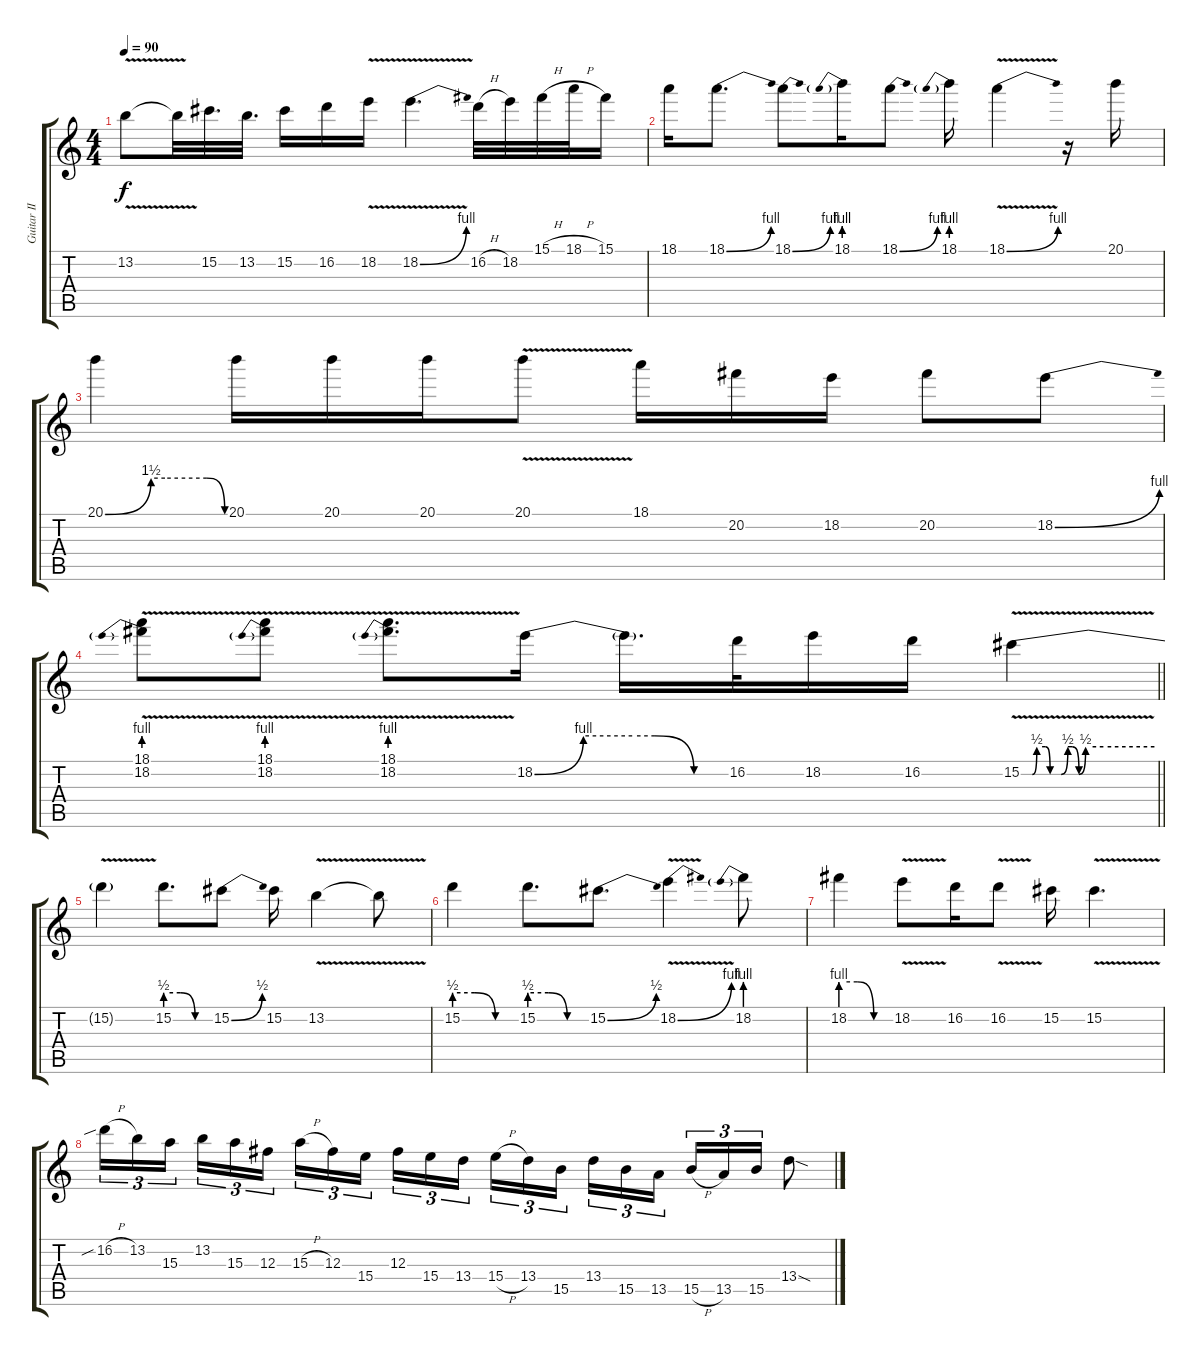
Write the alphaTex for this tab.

\track ("Guitar II (Ron Thal/Buckethead)" "Guitar II ") {instrument overdrivenguitar}
\staff {score tabs}
\tuning (Eb4 Bb3 Gb3 Db3 Ab2 Eb2) {hide}
\ts (4 4)
\tempo 90
\clef g2
\ks c
13.2{v}.8{dy f} 13.2{t}.32 15.2.32{d} 13.2.32{d} 15.2.16 16.2.16 18.2{v}.16 18.2{be (bend 0 0 60 4) v}.4{d} 16.2{h}.32 18.2.32 15.1{h}.32 18.1{h}.32 15.1.16 |
18.1.16 18.1{be (bend 0 0 60 4)}.8{d} 18.1{be (bend 0 0 60 4)}.8 18.1{be (prebend 0 4 60 4)}.16 18.1{be (bend 0 0 60 4)}.8 18.1{be (prebend 0 4 60 4)}.16 18.1{be (bend 0 0 60 4) v}.4 r.16 20.1.16 |
20.1{be (custom 0 0 23 6 30 6 51 6 60 0)}.4 20.1.16 20.1.16 20.1.16 20.1{v}.8 18.1.16 20.2.16 18.2.16 20.2.8 18.2{be (bend 0 0 60 4)}.8 |
\barLineRight lightlight
(18.1 18.2{be (prebend 0 4 60 4) v}).8 (18.1 18.2{be (prebend 0 4 60 4) v}).8 (18.1 18.2{be (prebend 0 4 60 4) v}).8{d} 18.2{be (custom 0 0 15 4 30 4 37 4 49 0 55 0 60 0)}.16 18.2{t}.16{d} 16.2.32 18.2.16 16.2.16 15.2{be (custom 0 0 3 0 5 0 7 2 11 2 13 0 15 0 18 0 21 2 23 2 26 0 29 2 37 2 60 2) v}.4 |
15.2{t}.4{volume 13} 15.2{be (custom 0 2 20 2 40 0 60 0)}.8{d} 15.2{be (bend 0 0 60 2)}.8 15.2.16 13.2{v}.4 13.2{t}.8 |
15.2{be (custom 0 2 20 2 40 0 60 0)}.4 15.2{be (custom 0 2 20 2 40 0 60 0)}.8{d} 15.2{be (bend 0 0 60 2)}.8{d} 18.2{be (bend 0 0 60 4) v}.4 18.2{be (prebend 0 4 60 4)}.8 |
18.2{be (custom 0 4 20 4 40 0 60 0)}.4 18.2{v}.8 16.2.16 16.2{v}.8 15.2.16 15.2{v}.4{d} |
16.2{sib h}.16{tu (3 2)} 13.2.16{tu (3 2)} 15.3.16{tu (3 2) beam splitsecondary} 13.2.16{tu (3 2)} 15.3.16{tu (3 2)} 12.3.16{tu (3 2)} 15.3{h}.16{tu (3 2)} 12.3.16{tu (3 2)} 15.4.16{tu (3 2) beam splitsecondary} 12.3.16{tu (3 2)} 15.4.16{tu (3 2)} 13.4.16{tu (3 2)} 15.4{h}.16{tu (3 2)} 13.4.16{tu (3 2)} 15.5.16{tu (3 2) beam splitsecondary} 13.4.16{tu (3 2)} 15.5.16{tu (3 2)} 13.5.16{tu (3 2)} 15.5{h}.16{tu (3 2)} 13.5.16{tu (3 2)} 15.5.16{tu (3 2)} 13.4{sod}.8
